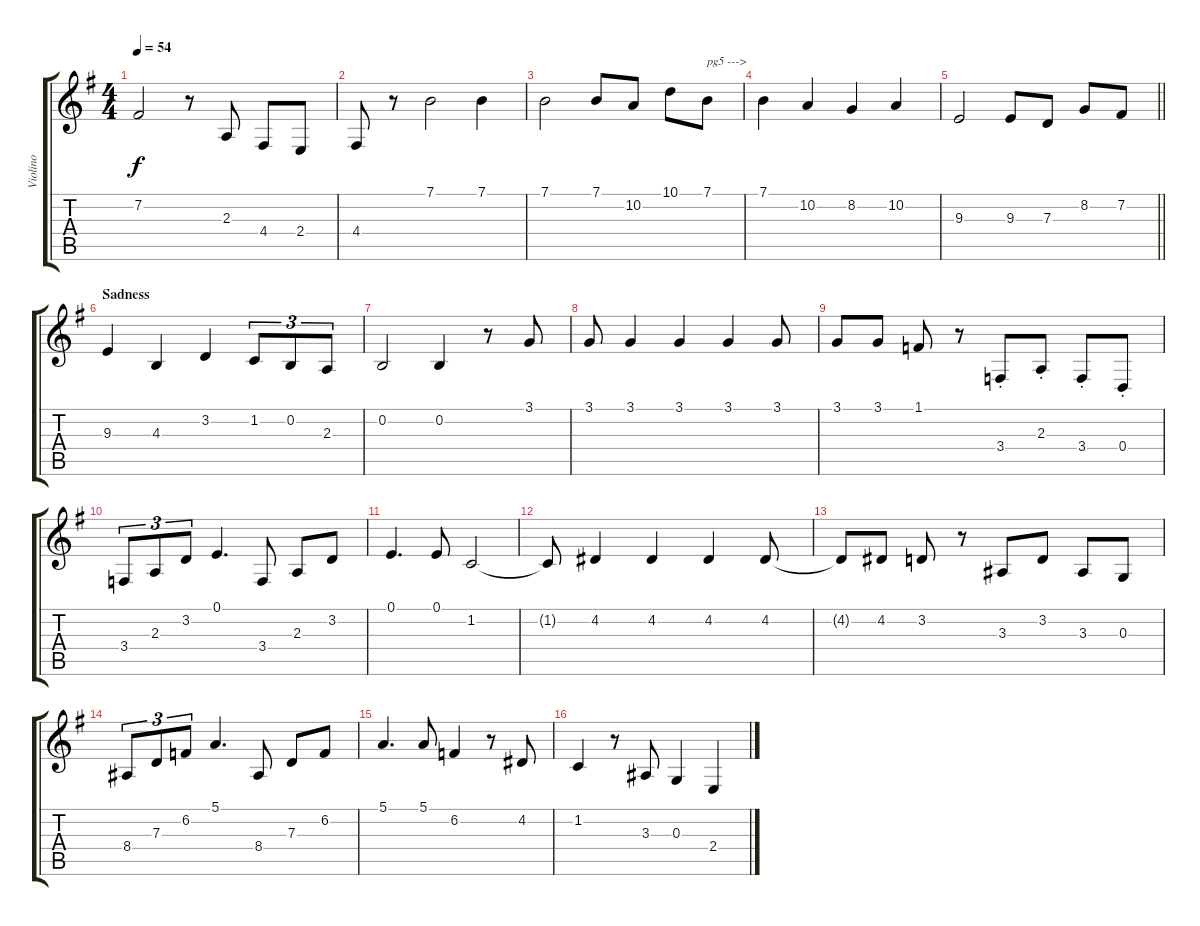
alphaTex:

\track ("Violino" "Violino") {instrument stringensemble1}
\staff {score tabs}
\tuning (E4 B3 G3 D3 A2 E2) {hide}
\ts (4 4)
\tempo 54
\clef g2
\ks g
7.2.2{dy f} r.8 2.3.8 4.4.8 2.4.8 |
4.4.8 r.8 7.1.2 7.1.4 |
7.1.2 7.1.8 10.2.8 10.1.8 7.1.8{txt "pg5 --->"} |
7.1.4 10.2.4 8.2.4 10.2.4 |
\barLineRight lightlight
9.3.2 9.3.8 7.3.8 8.2.8 7.2.8 |
\section ("" "Sadness")
9.3.4 4.3.4 3.2.4 1.2.8{tu (3 2)} 0.2.8{tu (3 2)} 2.3.8{tu (3 2)} |
0.2.2 0.2.4 r.8 3.1.8 |
3.1.8 3.1.4 3.1.4 3.1.4 3.1.8 |
3.1.8 3.1.8 1.1.8 r.8 3.4{st}.8 2.3{st}.8 3.4{st}.8 0.4{st}.8 |
3.4.8{tu (3 2)} 2.3.8{tu (3 2)} 3.2.8{tu (3 2)} 0.1.4{d} 3.4.8 2.3.8 3.2.8 |
0.1.4{d} 0.1.8 1.2.2 |
1.2{t}.8 4.2.4 4.2.4 4.2.4 4.2.8 |
4.2{t}.8 4.2.8 3.2.8 r.8 3.3.8 3.2.8 3.3.8 0.3.8 |
8.4.8{tu (3 2)} 7.3.8{tu (3 2)} 6.2.8{tu (3 2)} 5.1.4{d} 8.4.8 7.3.8 6.2.8 |
5.1.4{d} 5.1.8 6.2.4 r.8 4.2.8 |
1.2.4 r.8 3.3.8 0.3.4 2.4.4
